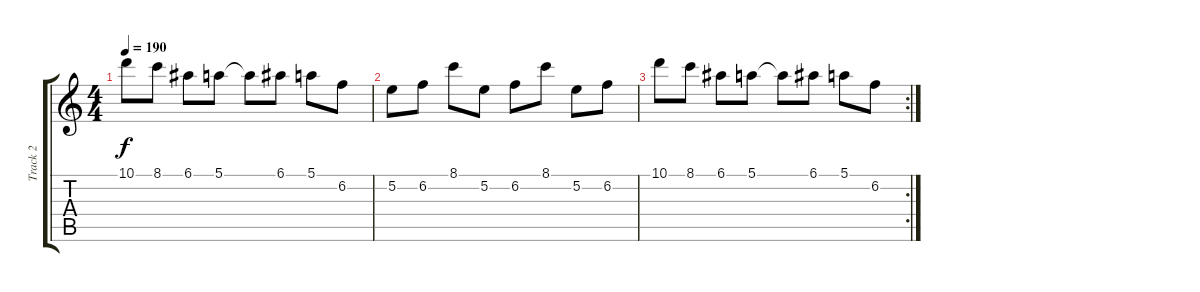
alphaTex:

\track ("Track 2" "Track 2") {instrument distortionguitar}
\staff {score tabs}
\tuning (E4 B3 G3 D3 A2 D2) {hide}
\ts (4 4)
\tempo 190
\clef g2
\ks c
10.1.8{dy f} 8.1.8 6.1.8 5.1.8 5.1{t}.8 6.1.8 5.1.8 6.2.8 |
5.2.8 6.2.8 8.1.8 5.2.8 6.2.8 8.1.8 5.2.8 6.2.8 |
\rc 2
10.1.8 8.1.8 6.1.8 5.1.8 5.1{t}.8 6.1.8 5.1.8 6.2.8
